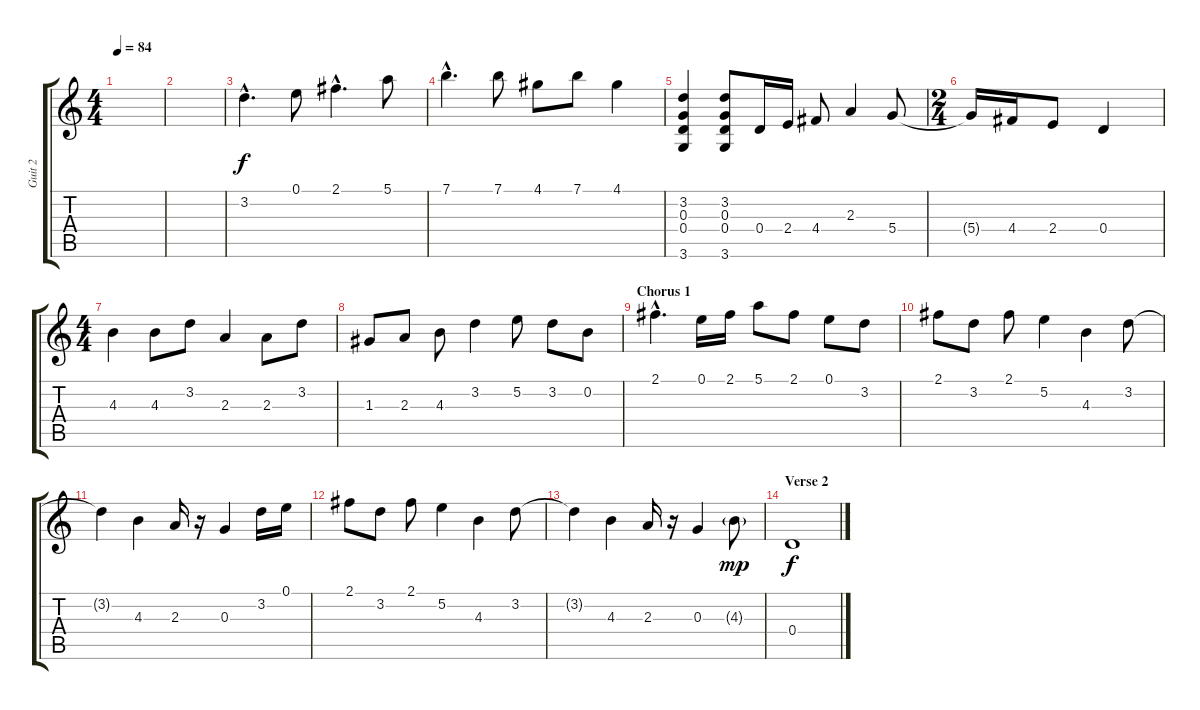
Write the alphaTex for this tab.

\track ("Guit 2" "Guit 2") {instrument electricguitarjazz}
\staff {score tabs}
\tuning (E4 B3 G3 D3 A2 E2) {hide}
\ts (4 4)
\tempo 84
\clef g2
\ks c
|
|
\section ("" "")
3.2{hac}.4{d} 0.1.8 2.1{hac}.4{d} 5.1.8 |
7.1{hac}.4{d} 7.1.8 4.1.8 7.1.8 4.1.4 |
(3.2 0.3 0.4 3.6).4 (3.2 0.3 0.4 3.6).8 0.4.16 2.4.16 4.4.8 2.3.4 5.4.8 |
\ts (2 4)
5.4{t}.16 4.4.16 2.4.8 0.4.4 |
\ts (4 4)
4.3.4 4.3.8 3.2.8 2.3.4 2.3.8 3.2.8 |
1.3.8 2.3.8 4.3.8 3.2.4 5.2.8 3.2.8 0.2.8 |
\section ("" "Chorus 1")
2.1{hac}.4{d} 0.1.16 2.1.16 5.1.8 2.1.8 0.1.8 3.2.8 |
2.1.8 3.2.8 2.1.8 5.2.4 4.3.4 3.2.8 |
3.2{t}.4 4.3.4 2.3.16 r.16 0.3.4 3.2.16 0.1.16 |
2.1.8 3.2.8 2.1.8 5.2.4 4.3.4 3.2.8 |
3.2{t}.4 4.3.4 2.3.16 r.16 0.3.4 4.3{g}.8{dy mp} |
\section ("" "Verse 2")
0.4.1{dy f}
